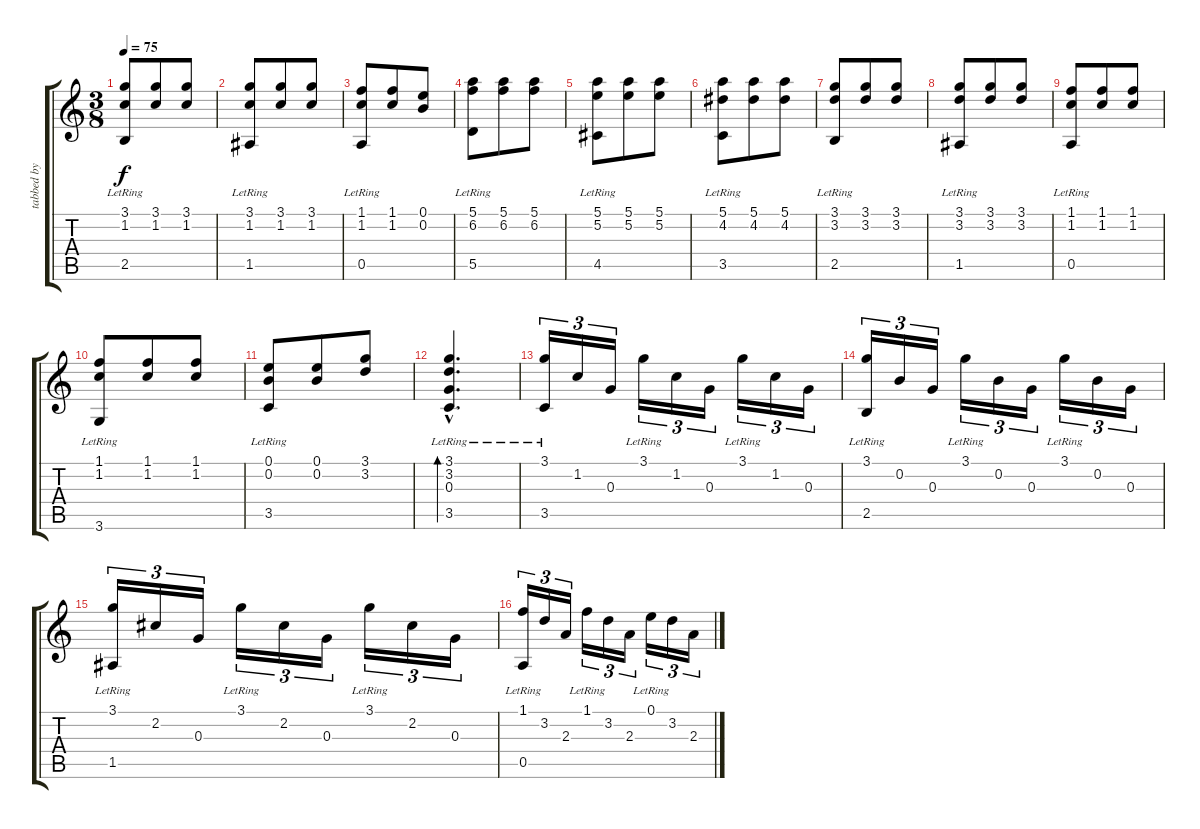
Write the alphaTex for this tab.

\track ("tabbed by Bin Sun" "tabbed by ") {instrument acousticguitarnylon}
\staff {score tabs}
\tuning (E4 B3 G3 D3 A2 E2) {hide}
\ts (3 8)
\tempo 75
\clef g2
\ks c
(3.1 1.2 2.5{lr}).8{dy f} (3.1 1.2).8 (3.1 1.2).8 |
(3.1 1.2 1.5{lr}).8 (3.1 1.2).8 (3.1 1.2).8 |
(1.1 1.2 0.5{lr}).8 (1.1 1.2).8 (0.1 0.2).8 |
(5.1 6.2 5.5{lr}).8 (5.1 6.2).8 (5.1 6.2).8 |
(5.1 5.2 4.5{lr}).8 (5.1 5.2).8 (5.1 5.2).8 |
(5.1 4.2 3.5{lr}).8 (5.1 4.2).8 (5.1 4.2).8 |
(3.1 3.2 2.5{lr}).8 (3.1 3.2).8 (3.1 3.2).8 |
(3.1 3.2 1.5{lr}).8 (3.1 3.2).8 (3.1 3.2).8 |
(1.1 1.2 0.5{lr}).8 (1.1 1.2).8 (1.1 1.2).8 |
(1.1 1.2 3.6{lr}).8 (1.1 1.2).8 (1.1 1.2).8 |
(0.1 0.2 3.5{lr}).8 (0.1 0.2).8 (3.1 3.2).8 |
(3.1{hac} 3.2{hac} 0.3{hac} 3.5{hac lr}).4{d bd 480} |
(3.1{lr} 3.5{lr}).16{tu (3 2)} 1.2.16{tu (3 2)} 0.3.16{tu (3 2)} 3.1{lr}.16{tu (3 2)} 1.2.16{tu (3 2)} 0.3.16{tu (3 2)} 3.1{lr}.16{tu (3 2)} 1.2.16{tu (3 2)} 0.3.16{tu (3 2)} |
(3.1{lr} 2.5{lr}).16{tu (3 2)} 0.2.16{tu (3 2)} 0.3.16{tu (3 2)} 3.1{lr}.16{tu (3 2)} 0.2.16{tu (3 2)} 0.3.16{tu (3 2)} 3.1{lr}.16{tu (3 2)} 0.2.16{tu (3 2)} 0.3.16{tu (3 2)} |
(3.1{lr} 1.5{lr}).16{tu (3 2)} 2.2.16{tu (3 2)} 0.3.16{tu (3 2)} 3.1{lr}.16{tu (3 2)} 2.2.16{tu (3 2)} 0.3.16{tu (3 2)} 3.1{lr}.16{tu (3 2)} 2.2.16{tu (3 2)} 0.3.16{tu (3 2)} |
(1.1{lr} 0.5{lr}).16{tu (3 2)} 3.2.16{tu (3 2)} 2.3.16{tu (3 2)} 1.1{lr}.16{tu (3 2)} 3.2.16{tu (3 2)} 2.3.16{tu (3 2)} 0.1{lr}.16{tu (3 2)} 3.2.16{tu (3 2)} 2.3.16{tu (3 2)}
